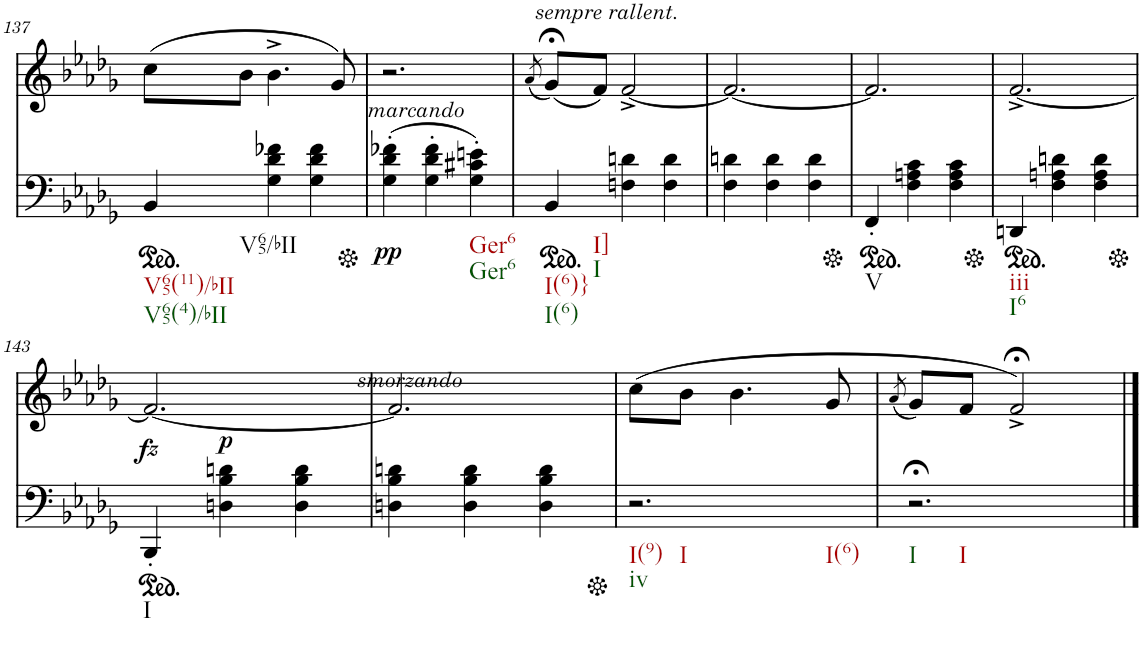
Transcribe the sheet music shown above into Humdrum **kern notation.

**kern	**dynam	**kern	**dynam
*part2	*part2	*part1	*part1
*staff2	*staff2	*staff1	*staff1
*I"piano	*	*I"piano	*
*I'Pno	*	*I'Pno	*
!!LO:PB:g=z
*clefF4	*	*clefG2	*
*k[b-e-a-d-g-]	*	*k[b-e-a-d-g-]	*
*M3/4	*	*M3/4	*
*ped	*	*	*
=137	=137	=137	=137
!LO:TX:b:t=V65(11)/bII	!	!	!
!LO:TX:b:t=V65(4)/bII	!	!	!
!LO:TX:b:t=V65/bII	!	!	!
4BB-/	.	(8cc\L	.
.	.	8b-\J	.
4G-\ 4d-\ 4f-X\	.	4.b-^\	.
4G-\ 4d-\ 4f-\	.	.	.
.	.	8g-/)	.
=138	=138	=138	=138
*Xped	*	*	*
!	!	!LO:TX:b:i:t=marcando	!
!	!LO:DY:b	!	!
(4G-\' 4d-\' 4f-X\'	pp	2.r	.
4G-\' 4d-\' 4f-\'	.	.	.
!LO:TX:b:t=Ger6	!	!	!
!LO:TX:b:t=Ger6	!	!	!
4G-\' 4c#X\' 4en\')	.	.	.
=139	=139	=139	=139
.	.	(8qa-/	.
*ped	*	*	*
!	!	!LO:TX:b:i:t=sempre rallent.	!
!LO:TX:b:t=I(6)}	!	!	!
!LO:TX:b:t=I(6)	!	!	!
!LO:TX:b:t=I]	!	!	!
!LO:TX:b:t=I	!	!	!
4BB-/	.	(8g-;</L)	.
.	.	8f/J)	.
4Fn\ 4dn\	.	[2f^/	.
4F\ 4d\	.	.	.
=140	=140	=140	=140
4F\ 4dn\	.	2.f/_	.
4F\ 4d\	.	.	.
4F\ 4d\	.	.	.
=141	=141	=141	=141
*Xped	*	*	*
*ped	*	*	*
!LO:TX:b:t=V	!	!	!
4FF'/	.	2.f/]	.
4F\ 4An\ 4c\	.	.	.
4F\ 4A\ 4c\	.	.	.
=142	=142	=142	=142
*Xped	*	*	*
*ped	*	*	*
!LO:TX:b:t=iii	!	!	!
!LO:TX:b:t=I6	!	!	!
4DDn/	.	[2.f^/	.
4F\ 4An\ 4dn\	.	.	.
4F\ 4A\ 4d\	.	.	.
!!LO:LB:g=z
=143	=143	=143	=143
*Xped	*	*	*
*ped	*	*	*
!LO:TX:b:t=I	!	!	!
!	!	!	!LO:DY:b
4BBB-'/	.	2.f/_	fz
!	!LO:DY:a	!	!
4Dn\ 4B-\ 4dn\	p	.	.
4D\ 4B-\ 4d\	.	.	.
=144	=144	=144	=144
!	!	!LO:TX:b:i:t=smorzando	!
4Dn\ 4B-\ 4dn\	.	2.f/]	.
4D\ 4B-\ 4d\	.	.	.
4D\ 4B-\ 4d\	.	.	.
=145	=145	=145	=145
*Xped	*	*	*
!LO:TX:b:t=I(9)	!	!	!
!LO:TX:b:t=iv	!	!	!
!LO:TX:b:t=I	!	!	!
!LO:TX:b:t=I(6)	!	!	!
2.r	.	(8cc\L	.
.	.	8b-\J	.
.	.	4.b-\	.
.	.	8g-/	.
=146	=146	=146	=146
.	.	(8qa-/	.
!LO:TX:b:t=I	!	!	!
!LO:TX:b:t=I	!	!	!
2.r;<	.	8g-/L)	.
.	.	8f/J	.
.	.	2f;<^/)	.
==	==	==	==
*-	*-	*-	*-
